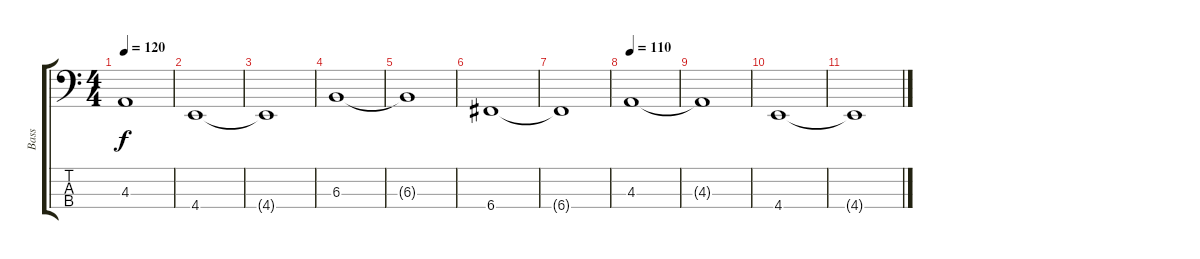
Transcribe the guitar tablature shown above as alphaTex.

\track ("Bass" "Bass") {instrument electricbassfinger}
\staff {score tabs}
\tuning (Eb2 Bb1 F1 C1) {hide}
\ts (4 4)
\tempo 120
\clef f4
\ks c
4.3{t}.1{dy f} |
4.4.1 |
4.4{t}.1 |
6.3.1 |
6.3{t}.1 |
6.4.1 |
6.4{t}.1 |
\tempo 110
4.3.1 |
4.3{t}.1 |
4.4.1{volume 4} |
4.4{t}.1
